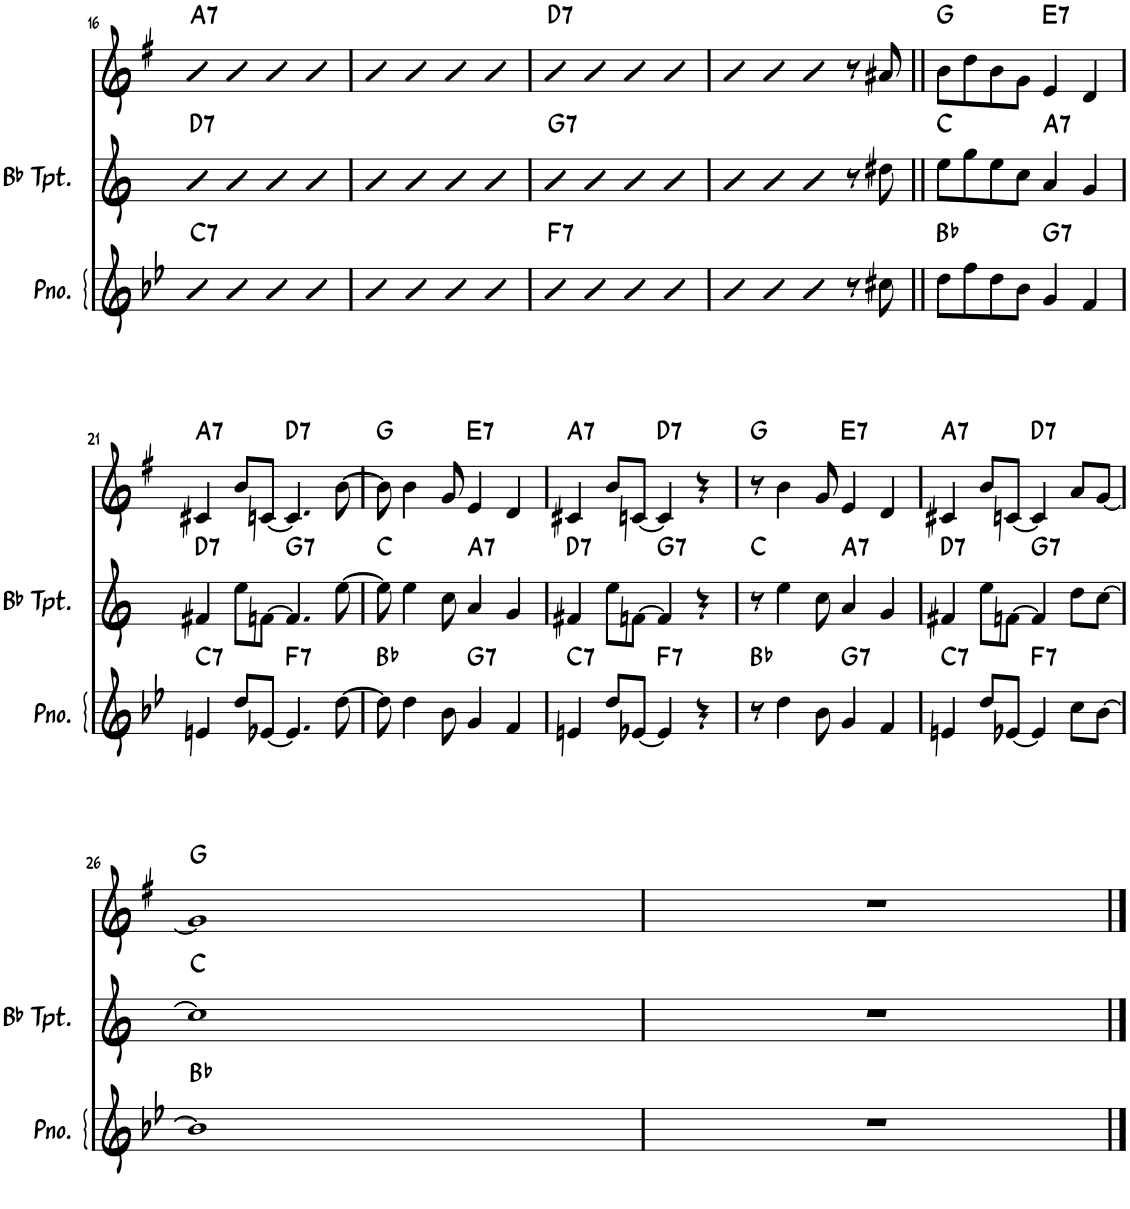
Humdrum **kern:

**kern	**harte	**kern	**harte	**kern	**harte
*part3	*part3	*part2	*part2	*part1	*part1
*staff3	*	*staff2	*	*staff1	*
*I"Piano	*	*I"Bb Trumpet	*	*I"Alto Sax	*
*I'Pno.	*	*I'Bb Tpt.	*	*I'Sax	*
!!LO:PB:g=z
*clefG2	*	*clefG2	*	*clefG2	*
*	*	*Trd1c2	*	*Trd5c9	*
*k[b-e-]	*	*k[]	*	*k[f#]	*
*M4/4	*	*M4/4	*	*M4/4	*
=16	=16	=16	=16	=16	=16
!	!LO:H:kt=7	!	!LO:H:kt=7	!	!LO:H:kt=7
4dd	C:7	4ee	D:7	4b	A:7
4dd	.	4ee	.	4b	.
4dd	.	4ee	.	4b	.
4dd	.	4ee	.	4b	.
=17	=17	=17	=17	=17	=17
4dd	.	4ee	.	4b	.
4dd	.	4ee	.	4b	.
4dd	.	4ee	.	4b	.
4dd	.	4ee	.	4b	.
=18	=18	=18	=18	=18	=18
!	!LO:H:kt=7	!	!LO:H:kt=7	!	!LO:H:kt=7
4dd	F:7	4ee	G:7	4b	D:7
4dd	.	4ee	.	4b	.
4dd	.	4ee	.	4b	.
4dd	.	4ee	.	4b	.
=19	=19	=19	=19	=19	=19
4dd	.	4ee	.	4b	.
4dd	.	4ee	.	4b	.
4dd	.	4ee	.	4b	.
8r	.	8r	.	8r	.
8cc#X\	.	8dd#X\	.	8a#X/	.
=20||	=20||	=20||	=20||	=20||	=20||
8dd\L	Bb:maj	8ee\L	C:maj	8b\L	G:maj
8ff\	.	8gg\	.	8dd\	.
8dd\	.	8ee\	.	8b\	.
8b-\J	.	8cc\J	.	8g\J	.
!	!LO:H:kt=7	!	!LO:H:kt=7	!	!LO:H:kt=7
4g/	G:7	4a/	A:7	4e/	E:7
4f/	.	4g/	.	4d/	.
!!LO:LB:g=z
=21	=21	=21	=21	=21	=21
!	!LO:H:kt=7	!	!LO:H:kt=7	!	!LO:H:kt=7
4en/	C:7	4f#X/	D:7	4c#X/	A:7
8dd/L	.	8ee\L	.	8b/L	.
[8e-X/J	.	[8fn\J	.	[8cn/J	.
!	!LO:H:kt=7	!	!LO:H:kt=7	!	!LO:H:kt=7
4.e-/]	F:7	4.f/]	G:7	4.c/]	D:7
[8dd\	.	[8ee\	.	[8b\	.
=22	=22	=22	=22	=22	=22
8dd\]	Bb:maj	8ee\]	C:maj	8b\]	G:maj
4dd\	.	4ee\	.	4b\	.
8b-\	.	8cc\	.	8g/	.
!	!LO:H:kt=7	!	!LO:H:kt=7	!	!LO:H:kt=7
4g/	G:7	4a/	A:7	4e/	E:7
4f/	.	4g/	.	4d/	.
=23	=23	=23	=23	=23	=23
!	!LO:H:kt=7	!	!LO:H:kt=7	!	!LO:H:kt=7
4en/	C:7	4f#X/	D:7	4c#X/	A:7
8dd/L	.	8ee\L	.	8b/L	.
[8e-X/J	.	[8fn\J	.	[8cn/J	.
!	!LO:H:kt=7	!	!LO:H:kt=7	!	!LO:H:kt=7
4e-/]	F:7	4f/]	G:7	4c/]	D:7
4r	.	4r	.	4r	.
=24	=24	=24	=24	=24	=24
8r	Bb:maj	8r	C:maj	8r	G:maj
4dd\	.	4ee\	.	4b\	.
8b-\	.	8cc\	.	8g/	.
!	!LO:H:kt=7	!	!LO:H:kt=7	!	!LO:H:kt=7
4g/	G:7	4a/	A:7	4e/	E:7
4f/	.	4g/	.	4d/	.
=25	=25	=25	=25	=25	=25
!	!LO:H:kt=7	!	!LO:H:kt=7	!	!LO:H:kt=7
4en/	C:7	4f#X/	D:7	4c#X/	A:7
8dd/L	.	8ee\L	.	8b/L	.
[8e-X/J	.	[8fn\J	.	[8cn/J	.
!	!LO:H:kt=7	!	!LO:H:kt=7	!	!LO:H:kt=7
4e-/]	F:7	4f/]	G:7	4c/]	D:7
8cc\L	.	8dd\L	.	8a/L	.
[8b-\J	.	[8cc\J	.	[8g/J	.
!!LO:LB:g=z
=26	=26	=26	=26	=26	=26
1b-]	Bb:maj	1cc]	C:maj	1g]	G:maj
=27	=27	=27	=27	=27	=27
1r	.	1r	.	1r	.
==	==	==	==	==	==
*-	*-	*-	*-	*-	*-
